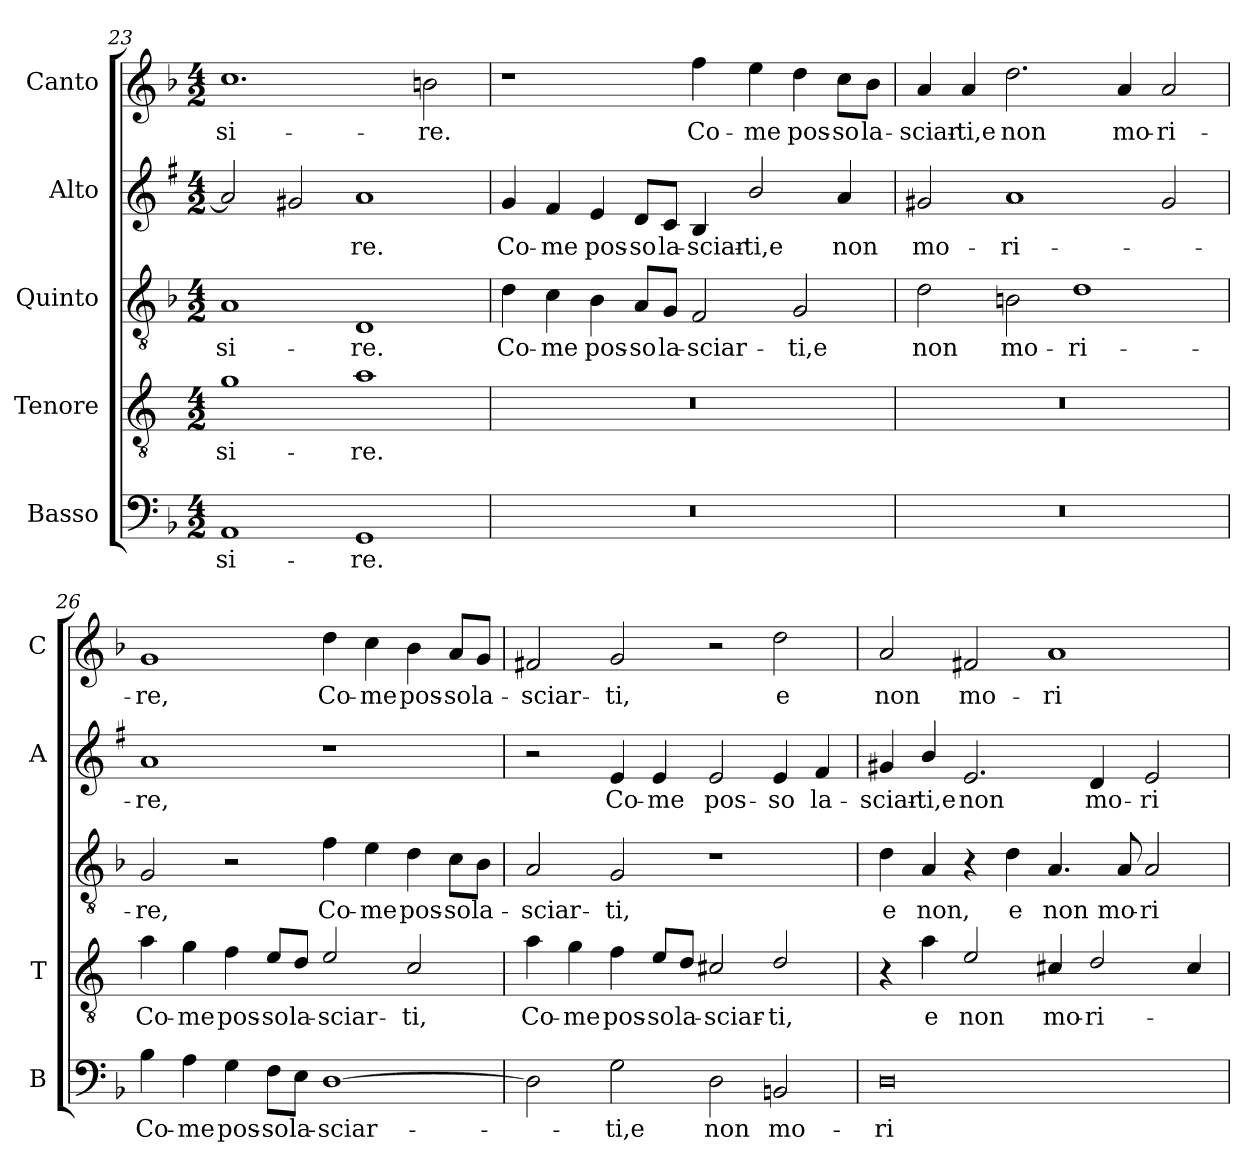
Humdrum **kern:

**kern	**text	**kern	**text	**kern	**text	**kern	**text	**kern	**text
*part5	*part5	*part4	*part4	*part3	*part3	*part2	*part2	*part1	*part1
*staff5	*staff5	*staff4	*staff4	*staff3	*staff3	*staff2	*staff2	*staff1	*staff1
*I"Basso	*	*I"Tenore	*	*I"Quinto	*	*I"Alto	*	*I"Canto	*
*I'B	*	*I'T	*	*	*	*I'A	*	*I'C	*
*clefF4	*	*clefGv2	*	*clefGv2	*	*clefG2	*	*clefG2	*
*	*	*ITrd4c7	*	*	*	*ITrd1c2	*	*	*
*k[b-]	*	*k[b-]	*	*k[b-]	*	*k[b-]	*	*k[b-]	*
*F:	*	*F:	*	*F:	*	*F:	*	*F:	*
*M4/2	*	*M4/2	*	*M4/2	*	*M4/2	*	*M4/2	*
=23	=23	=23	=23	=23	=23	=23	=23	=23	=23
!	!LO:LY:b	!	!LO:LY:b	!	!LO:LY:b	!	!	!	!LO:LY:b
1AA	-si-	1c	-si-	1A	-si-	2g/]	.	1.cc	-si-
.	.	.	.	.	.	2f#X/	.	.	.
!	!LO:LY:b	!	!LO:LY:b	!	!LO:LY:b	!	!LO:LY:b	!	!
1GG	-re.	1d	-re.	1D	-re.	1g	-re.	.	.
!	!	!	!	!	!	!	!	!	!LO:LY:b
.	.	.	.	.	.	.	.	2bn\	-re.
!!LO:PB:g=z
=24	=24	=24	=24	=24	=24	=24	=24	=24	=24
!	!	!	!	!	!LO:LY:b	!	!LO:LY:b	!	!
0r	.	0r	.	4d\	Co-	4f/	Co-	1r	.
!	!	!	!	!	!LO:LY:b	!	!LO:LY:b	!	!
.	.	.	.	4c\	-me	4e/	-me	.	.
!	!	!	!	!	!LO:LY:b	!	!LO:LY:b	!	!
.	.	.	.	4B-\	pos-	4d/	pos-	.	.
!	!	!	!	!	!LO:LY:b	!	!LO:LY:b	!	!
.	.	.	.	8A/L	-so	8c/L	-so	.	.
!	!	!	!	!	!LO:LY:b	!	!LO:LY:b	!	!
.	.	.	.	8G/J	la-	8B-/J	la-	.	.
!	!	!	!	!	!LO:LY:b	!	!LO:LY:b	!	!LO:LY:b
.	.	.	.	2F/	-sciar-	4A/	-sciar-	4ff\	Co-
!	!	!	!	!	!	!	!LO:LY:b	!	!LO:LY:b
.	.	.	.	.	.	2a/	-ti,e	4ee\	-me
!	!	!	!	!	!LO:LY:b	!	!	!	!LO:LY:b
.	.	.	.	2G/	-ti,e	.	.	4dd\	pos-
!	!	!	!	!	!	!	!LO:LY:b	!	!LO:LY:b
.	.	.	.	.	.	4g/	non	8cc\L	-so
!	!	!	!	!	!	!	!	!	!LO:LY:b
.	.	.	.	.	.	.	.	8b-\J	la-
=25	=25	=25	=25	=25	=25	=25	=25	=25	=25
!	!	!	!	!	!LO:LY:b	!	!LO:LY:b	!	!LO:LY:b
0r	.	0r	.	2d\	non	2f#X/	mo-	4a/	-sciar-
!	!	!	!	!	!	!	!	!	!LO:LY:b
.	.	.	.	.	.	.	.	4a/	-ti,e
!	!	!	!	!	!LO:LY:b	!	!LO:LY:b	!	!LO:LY:b
.	.	.	.	2Bn\	mo-	1g	-ri-	2.dd\	non
!	!	!	!	!	!LO:LY:b	!	!	!	!
.	.	.	.	1d	-ri-	.	.	.	.
!	!	!	!	!	!	!	!	!	!LO:LY:b
.	.	.	.	.	.	.	.	4a/	mo-
!	!	!	!	!	!	!	!	!	!LO:LY:b
.	.	.	.	.	.	2f#/	.	2a/	-ri-
=26	=26	=26	=26	=26	=26	=26	=26	=26	=26
!	!LO:LY:b	!	!LO:LY:b	!	!LO:LY:b	!	!LO:LY:b	!	!LO:LY:b
4B-\	Co-	4d\	Co-	2G/	-re,	1g	-re,	1g	-re,
!	!LO:LY:b	!	!LO:LY:b	!	!	!	!	!	!
4A\	-me	4c\	-me	.	.	.	.	.	.
!	!LO:LY:b	!	!LO:LY:b	!	!	!	!	!	!
4G\	pos-	4B-\	pos-	2r	.	.	.	.	.
!	!LO:LY:b	!	!LO:LY:b	!	!	!	!	!	!
8F\L	-so	8A/L	-so	.	.	.	.	.	.
!	!LO:LY:b	!	!LO:LY:b	!	!	!	!	!	!
8E\J	la-	8G/J	la-	.	.	.	.	.	.
!	!LO:LY:b	!	!LO:LY:b	!	!LO:LY:b	!	!	!	!LO:LY:b
[1D	-sciar-	2A/	-sciar-	4f\	Co-	1r	.	4dd\	Co-
!	!	!	!	!	!LO:LY:b	!	!	!	!LO:LY:b
.	.	.	.	4e\	-me	.	.	4cc\	-me
!	!	!	!LO:LY:b	!	!LO:LY:b	!	!	!	!LO:LY:b
.	.	2F/	-ti,	4d\	pos-	.	.	4b-\	pos-
!	!	!	!	!	!LO:LY:b	!	!	!	!LO:LY:b
.	.	.	.	8c\L	-so	.	.	8a/L	-so
!	!	!	!	!	!LO:LY:b	!	!	!	!LO:LY:b
.	.	.	.	8B-\J	la-	.	.	8g/J	la-
!!LO:LB:g=z
=27	=27	=27	=27	=27	=27	=27	=27	=27	=27
!	!	!	!LO:LY:b	!	!LO:LY:b	!	!	!	!LO:LY:b
2D\]	.	4d\	Co-	2A/	-sciar-	2r	.	2f#X/	-sciar-
!	!	!	!LO:LY:b	!	!	!	!	!	!
.	.	4c\	-me	.	.	.	.	.	.
!	!LO:LY:b	!	!LO:LY:b	!	!LO:LY:b	!	!LO:LY:b	!	!LO:LY:b
2G\	-ti,e	4B-\	pos-	2G/	-ti,	4d/	Co-	2g/	-ti,
!	!	!	!LO:LY:b	!	!	!	!LO:LY:b	!	!
.	.	8A/L	-so	.	.	4d/	-me	.	.
!	!	!	!LO:LY:b	!	!	!	!	!	!
.	.	8G/J	la-	.	.	.	.	.	.
!	!LO:LY:b	!	!LO:LY:b	!	!	!	!LO:LY:b	!	!
2D\	non	2F#X/	-sciar-	1r	.	2d/	pos-	2r	.
!	!LO:LY:b	!	!LO:LY:b	!	!	!	!LO:LY:b	!	!LO:LY:b
2BBn/	mo-	2G/	-ti,	.	.	4d/	-so	2dd\	e
!	!	!	!	!	!	!	!LO:LY:b	!	!
.	.	.	.	.	.	4e/	la-	.	.
=28	=28	=28	=28	=28	=28	=28	=28	=28	=28
!	!LO:LY:b	!	!	!	!LO:LY:b	!	!LO:LY:b	!	!LO:LY:b
0D	-ri-	4r	.	4d\	e	4f#X/	-sciar-	2a/	non
!	!	!	!LO:LY:b	!	!LO:LY:b	!	!LO:LY:b	!	!
.	.	4d\	e	4A/	non,	4a/	-ti,e	.	.
!	!	!	!LO:LY:b	!	!	!	!LO:LY:b	!	!LO:LY:b
.	.	2A/	non	4r	.	2.d/	non	2f#X/	mo-
!	!	!	!	!	!LO:LY:b	!	!	!	!
.	.	.	.	4d\	e	.	.	.	.
!	!	!	!LO:LY:b	!	!LO:LY:b	!	!	!	!LO:LY:b
.	.	4F#X/	mo-	4.A/	non	.	.	1a	-ri-
!	!	!	!LO:LY:b	!	!	!	!LO:LY:b	!	!
.	.	2G/	-ri-	.	.	4c/	mo-	.	.
!	!	!	!	!	!LO:LY:b	!	!	!	!
.	.	.	.	8A/	mo-	.	.	.	.
!	!	!	!	!	!LO:LY:b	!	!LO:LY:b	!	!
.	.	.	.	2A/	-ri-	2d/	-ri-	.	.
.	.	4F#/	.	.	.	.	.	.	.
=	=	=	=	=	=	=	=	=	=
*-	*-	*-	*-	*-	*-	*-	*-	*-	*-
